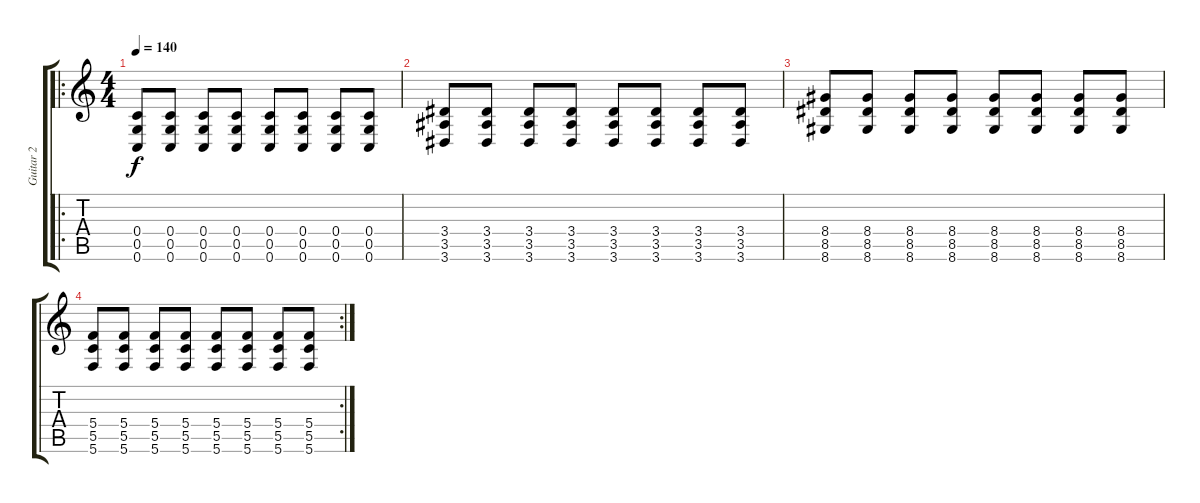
\track ("Guitar 2" "Guitar 2") {instrument distortionguitar}
\staff {score tabs}
\tuning (D4 A3 F3 C3 G2 C2) {hide}
\ro
\ts (4 4)
\tempo 140
\clef g2
\ks c
(0.4 0.5 0.6).8{dy f} (0.4 0.5 0.6).8 (0.4 0.5 0.6).8 (0.4 0.5 0.6).8 (0.4 0.5 0.6).8 (0.4 0.5 0.6).8 (0.4 0.5 0.6).8 (0.4 0.5 0.6).8 |
(3.4 3.5 3.6).8 (3.4 3.5 3.6).8 (3.4 3.5 3.6).8 (3.4 3.5 3.6).8 (3.4 3.5 3.6).8 (3.4 3.5 3.6).8 (3.4 3.5 3.6).8 (3.4 3.5 3.6).8 |
(8.4 8.5 8.6).8 (8.4 8.5 8.6).8 (8.4 8.5 8.6).8 (8.4 8.5 8.6).8 (8.4 8.5 8.6).8 (8.4 8.5 8.6).8 (8.4 8.5 8.6).8 (8.4 8.5 8.6).8 |
\rc 2
(5.4 5.5 5.6).8 (5.4 5.5 5.6).8 (5.4 5.5 5.6).8 (5.4 5.5 5.6).8 (5.4 5.5 5.6).8 (5.4 5.5 5.6).8 (5.4 5.5 5.6).8 (5.4 5.5 5.6).8
